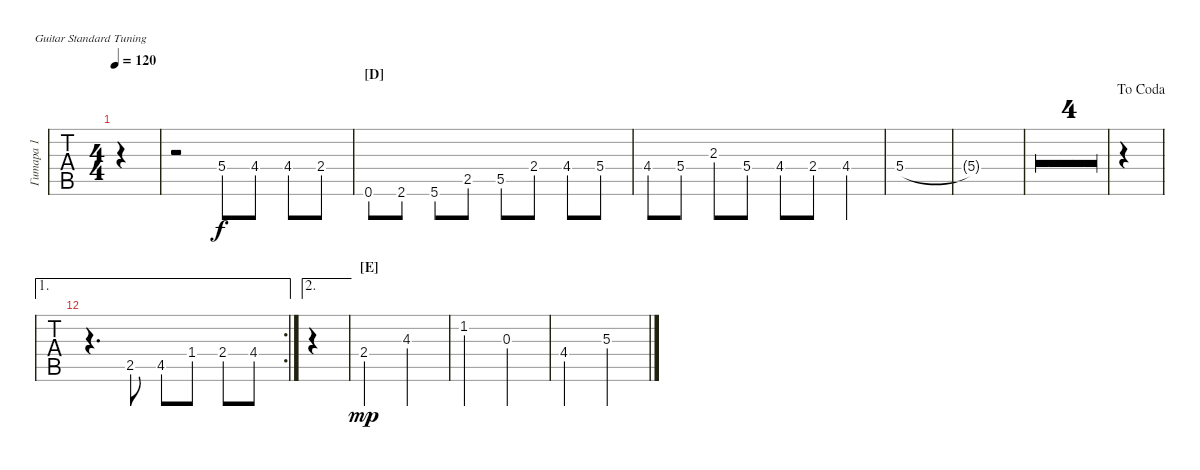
\defaultSystemsLayout 4
\bracketExtendMode groupsimilarinstruments
\multiTrackTrackNamePolicy hidden
\firstSystemTrackNameMode fullname
\otherSystemsTrackNameMode fullname
\otherSystemsTrackNameOrientation horizontal
\defaultBarNumberDisplay FirstOfSystem
\track ("Гитара 1" "E-Gt") {multiBarRest instrument distortionguitar}
\staff {tabs}
\tuning (E4 B3 G3 D3 A2 E2)
\ts (4 4)
\tempo 120
\clef g2
\ks eminor
|
r.2 5.4.8 4.4.8 4.4.8 2.4.8 |
\section ("D" "")
0.6.8 2.6.8 5.6.8 2.5.8 5.5.8 2.4.8 4.4.8 5.4.8 |
4.4.8 5.4.8 2.3.8 5.4.8 4.4.8 2.4.8 4.4.4 |
5.4.1 |
5.4{t}.1 |
|
|
|
|
\jump dacoda
|
\ae 1
\rc 2
r.4{d} 2.5.8 4.5.8 1.4.8 2.4.8 4.4.8 |
\ae 2
|
\section ("E" "")
2.4.2{dy mp} 4.3.2 |
1.2.2 0.3.2 |
4.4.2 5.3.2
